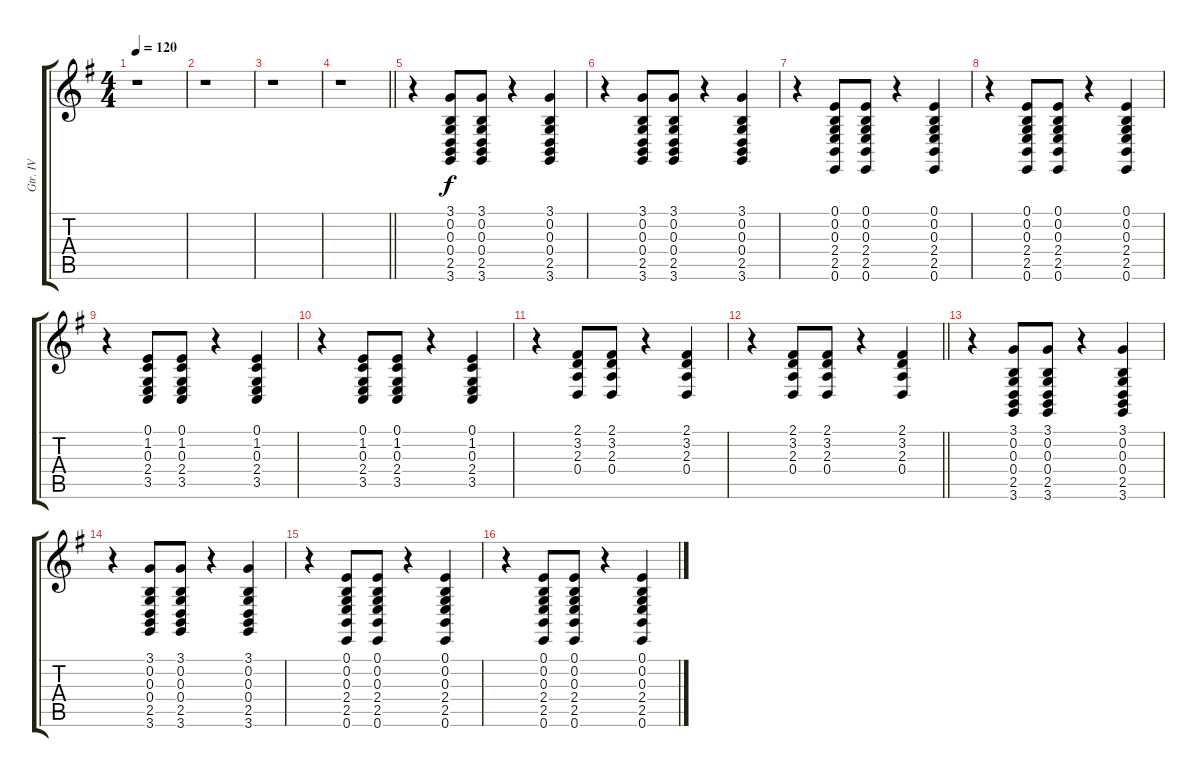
\track ("Gtr. IV" "Gtr. IV") {instrument brightacousticpiano}
\staff {score tabs}
\tuning (E4 B3 G3 D3 A2 E2) {hide}
\ts (4 4)
\tempo 120
\clef g2
\ks eminor
r.1{dy f} |
r.1 |
r.1 |
\barLineRight lightlight
r.1 |
r.4 (3.1 0.2 0.3 0.4 2.5 3.6).8 (3.1 0.2 0.3 0.4 2.5 3.6).8 r.4 (3.1 0.2 0.3 0.4 2.5 3.6).4 |
r.4 (3.1 0.2 0.3 0.4 2.5 3.6).8 (3.1 0.2 0.3 0.4 2.5 3.6).8 r.4 (3.1 0.2 0.3 0.4 2.5 3.6).4 |
r.4 (0.1 0.2 0.3 2.4 2.5 0.6).8 (0.1 0.2 0.3 2.4 2.5 0.6).8 r.4 (0.1 0.2 0.3 2.4 2.5 0.6).4 |
r.4 (0.1 0.2 0.3 2.4 2.5 0.6).8 (0.1 0.2 0.3 2.4 2.5 0.6).8 r.4 (0.1 0.2 0.3 2.4 2.5 0.6).4 |
r.4 (0.1 1.2 0.3 2.4 3.5).8 (0.1 1.2 0.3 2.4 3.5).8 r.4 (0.1 1.2 0.3 2.4 3.5).4 |
r.4 (0.1 1.2 0.3 2.4 3.5).8 (0.1 1.2 0.3 2.4 3.5).8 r.4 (0.1 1.2 0.3 2.4 3.5).4 |
r.4 (2.1 3.2 2.3 0.4).8 (2.1 3.2 2.3 0.4).8 r.4 (2.1 3.2 2.3 0.4).4 |
\barLineRight lightlight
r.4 (2.1 3.2 2.3 0.4).8 (2.1 3.2 2.3 0.4).8 r.4 (2.1 3.2 2.3 0.4).4 |
r.4 (3.1 0.2 0.3 0.4 2.5 3.6).8 (3.1 0.2 0.3 0.4 2.5 3.6).8 r.4 (3.1 0.2 0.3 0.4 2.5 3.6).4 |
r.4 (3.1 0.2 0.3 0.4 2.5 3.6).8 (3.1 0.2 0.3 0.4 2.5 3.6).8 r.4 (3.1 0.2 0.3 0.4 2.5 3.6).4 |
r.4 (0.1 0.2 0.3 2.4 2.5 0.6).8 (0.1 0.2 0.3 2.4 2.5 0.6).8 r.4 (0.1 0.2 0.3 2.4 2.5 0.6).4 |
r.4 (0.1 0.2 0.3 2.4 2.5 0.6).8 (0.1 0.2 0.3 2.4 2.5 0.6).8 r.4 (0.1 0.2 0.3 2.4 2.5 0.6).4
